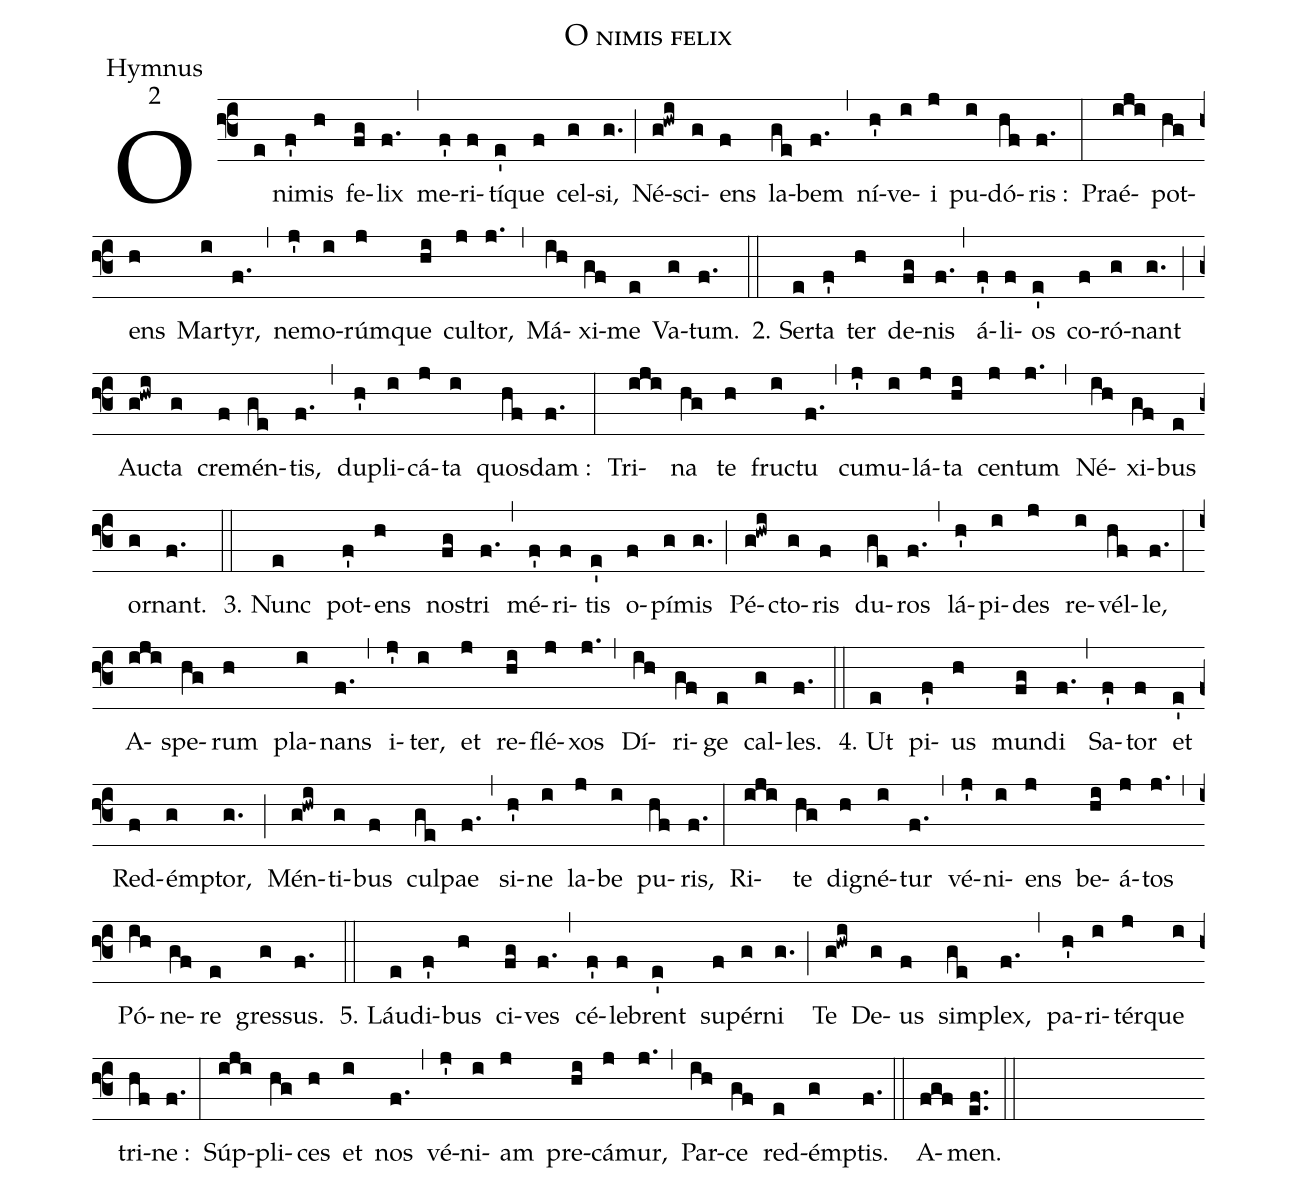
name:O nimis felix;
office-part:Hymnus;
mode:2;
%%
(f3) O(e) ni(f')mis(h) fe(fg)lix(f.) (,) me(f')ri(f)tí(e')que(f) cel(g)si,(g.) (;) Né(g!hwi)sci(g)ens(f) la(ge)bem(f.) (,) ní(h')ve(i)i(j) pu(i)dó(hf)ris :(f.) (:)
Praé(iji)pot(hg)ens(h) Mar(i)tyr,(f.) (,) ne(j')mo(i)rúm(j)que(hi) cul(j)tor,(j.) (,) Má(ih)xi(gf)me(e) Va(g)tum.(f.) (::)
2. Ser(e)ta(f') ter(h) de(fg)nis(f.) (,) á(f')li(f)os(e') co(f)ró(g)nant(g.) (;) Au(g!hwi)cta(g) cre(f)mén(ge)tis,(f.) (,) du(h')pli(i)cá(j)ta(i) quos(hf)dam :(f.) (:)
Tri(iji)na(hg) te(h) fru(i)ctu(f.) (,) cu(j')mu(i)lá(j)ta(hi) cen(j)tum(j.) (,) Né(ih)xi(gf)bus(e) or(g)nant.(f.) (::)
3. Nunc(e) pot(f')ens(h) no(fg)stri(f.) (,) mé(f')ri(f)tis(e') o(f)pí(g)mis(g.) (;) Pé(g!hwi)cto(g)ris(f) du(ge)ros(f.) (,) lá(h')pi(i)des(j) re(i)vél(hf)le,(f.) (:)
A(iji)spe(hg)rum(h) pla(i)nans(f.) (,) i(j')ter,(i) et(j) re(hi)flé(j)xos(j.) (,) Dí(ih)ri(gf)ge(e) cal(g)les.(f.) (::)
4. Ut(e) pi(f')us(h) mun(fg)di(f.) (,) Sa(f')tor(f) et(e') Red(f)ém(g)ptor,(g.) (;) Mén(g!hwi)ti(g)bus(f) cul(ge)pae(f.) (,) si(h')ne(i) la(j)be(i) pu(hf)ris,(f.) (:)
Ri(iji)te(hg) di(h)gné(i)tur(f.) (,) vé(j')ni(i)ens(j) be(hi)á(j)tos(j.) (,) Pó(ih)ne(gf)re(e) gres(g)sus.(f.) (::)
5. Láu(e)di(f')bus(h) ci(fg)ves(f.) (,) cé(f')le(f)brent(e') su(f)pér(g)ni(g.) (;) Te(g!hwi) De(g)us(f) sim(ge)plex,(f.) (,) pa(h')ri(i)tér(j)que(i) tri(hf)ne :(f.) (:)
Súp(iji)pli(hg)ces(h) et(i) nos(f.) (,) vé(j')ni(i)am(j) pre(hi)cá(j)mur,(j.) (,) Par(ih)ce(gf) red(e)ém(g)ptis.(f.) (::)
A(fgf)men.(ef..) (::)
